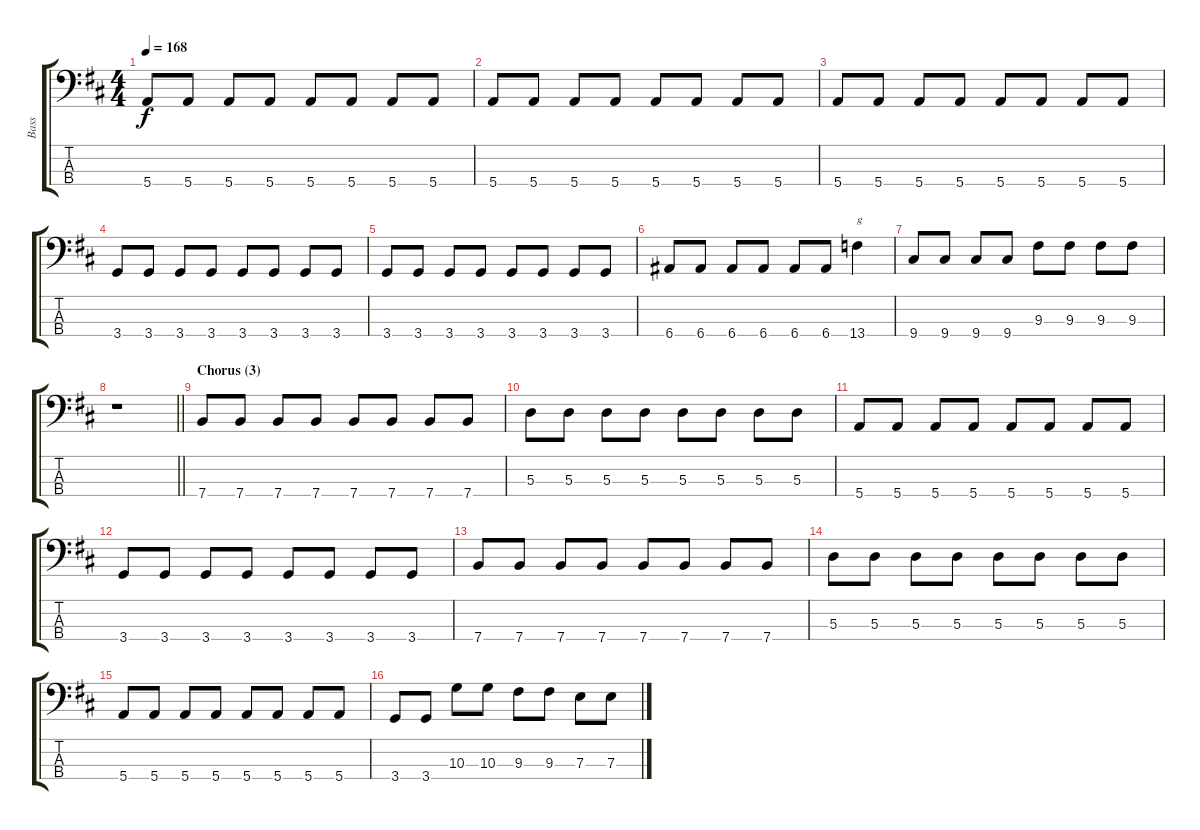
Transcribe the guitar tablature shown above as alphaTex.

\track ("Bass" "Bass") {instrument electricbasspick}
\staff {score tabs}
\tuning (G2 D2 A1 E1) {hide}
\ts (4 4)
\tempo 168
\clef f4
\ks d
5.4.8{dy f} 5.4.8 5.4.8 5.4.8 5.4.8 5.4.8 5.4.8 5.4.8 |
5.4.8 5.4.8 5.4.8 5.4.8 5.4.8 5.4.8 5.4.8 5.4.8 |
5.4.8 5.4.8 5.4.8 5.4.8 5.4.8 5.4.8 5.4.8 5.4.8 |
3.4.8 3.4.8 3.4.8 3.4.8 3.4.8 3.4.8 3.4.8 3.4.8 |
3.4.8 3.4.8 3.4.8 3.4.8 3.4.8 3.4.8 3.4.8 3.4.8 |
6.4.8 6.4.8 6.4.8 6.4.8 6.4.8 6.4.8 13.4.4{txt "g"} |
9.4.8 9.4.8 9.4.8 9.4.8 9.3.8 9.3.8 9.3.8 9.3.8 |
\barLineRight lightlight
r.1 |
\section ("" "Chorus (3)")
7.4.8 7.4.8 7.4.8 7.4.8 7.4.8 7.4.8 7.4.8 7.4.8 |
5.3.8 5.3.8 5.3.8 5.3.8 5.3.8 5.3.8 5.3.8 5.3.8 |
5.4.8 5.4.8 5.4.8 5.4.8 5.4.8 5.4.8 5.4.8 5.4.8 |
3.4.8 3.4.8 3.4.8 3.4.8 3.4.8 3.4.8 3.4.8 3.4.8 |
7.4.8 7.4.8 7.4.8 7.4.8 7.4.8 7.4.8 7.4.8 7.4.8 |
5.3.8 5.3.8 5.3.8 5.3.8 5.3.8 5.3.8 5.3.8 5.3.8 |
5.4.8 5.4.8 5.4.8 5.4.8 5.4.8 5.4.8 5.4.8 5.4.8 |
3.4.8 3.4.8 10.3.8 10.3.8 9.3.8 9.3.8 7.3.8 7.3.8
